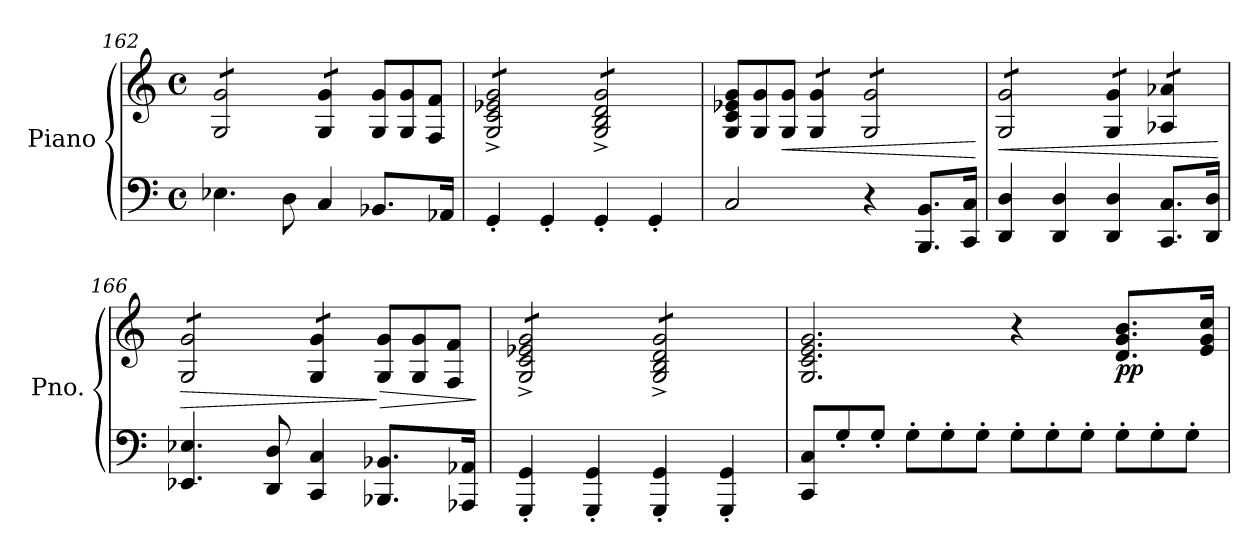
**kern	**kern	**dynam
*part1	*part1	*part1
*staff2	*staff1	*staff1/2
*I"Piano	*	*
*I'Pno.	*	*
!!LO:LB:g=z
*clefF4	*clefG2	*
*k[]	*k[]	*
*M4/4	*M4/4	*
*met(c)	*met(c)	*
*	*Xtuplet	*
=162	=162	=162
*	*tremolo	*
4.E-X\	12G/ 12g/L	.
.	12G/ 12g/	.
.	12G/ 12g/	.
.	12G/ 12g/	.
.	12G/ 12g/	.
8D\	.	.
.	12G/ 12g/J	.
4C/	12G/ 12g/L	.
.	12G/ 12g/	.
.	12G/ 12g/J	.
*	*Xtremolo	*
8.BB-X/L	12G/ 12g/L	.
.	12G/ 12g/	.
.	12F/ 12f/J	.
16AA-X/Jk	.	.
=163	=163	=163
*	*tremolo	*
4GG'/	12G/^ 12c/^ 12e-X/^ 12g/^L	.
.	12G/^ 12c/^ 12e-X/^ 12g/^	.
.	12G/^ 12c/^ 12e-X/^ 12g/^	.
4GG'/	12G/^ 12c/^ 12e-X/^ 12g/^	.
.	12G/^ 12c/^ 12e-X/^ 12g/^	.
.	12G/^ 12c/^ 12e-X/^ 12g/^J	.
4GG'/	12G/^ 12B/^ 12d/^ 12g/^L	.
.	12G/^ 12B/^ 12d/^ 12g/^	.
.	12G/^ 12B/^ 12d/^ 12g/^	.
4GG'/	12G/^ 12B/^ 12d/^ 12g/^	.
.	12G/^ 12B/^ 12d/^ 12g/^	.
.	12G/^ 12B/^ 12d/^ 12g/^J	.
*	*Xtremolo	*
=164	=164	=164
2C/	12G/ 12c/ 12e-X/ 12g/L	.
.	12G/ 12g/	.
!	!	!LO:HP:b
.	12G/ 12g/J	<
*	*tremolo	*
.	12G/ 12g/L	.
.	12G/ 12g/	.
.	12G/ 12g/J	.
4r	12G/ 12g/L	.
.	12G/ 12g/	.
.	12G/ 12g/	.
8.BBB/ 8.BB/L	12G/ 12g/	.
.	12G/ 12g/	.
.	12G/ 12g/J	.
16CC/ 16C/Jk	.	.
.	.	[
=165	=165	=165
!	!	!LO:HP:b
4DD/ 4D/	12G/ 12g/L	<
.	12G/ 12g/	.
.	12G/ 12g/	.
4DD/ 4D/	12G/ 12g/	.
.	12G/ 12g/	.
.	12G/ 12g/J	.
4DD/ 4D/	12G/ 12g/L	.
.	12G/ 12g/	.
.	12G/ 12g/J	.
8.CC/ 8.C/L	12A-X/ 12a-X/L	.
.	12A-X/ 12a-X/	.
.	12A-X/ 12a-X/J	.
16DD/ 16D/Jk	.	.
.	.	[
=166	=166	=166
!	!	!LO:HP:b
4.EE-X/ 4.E-X/	12G/ 12g/L	>
.	12G/ 12g/	.
.	12G/ 12g/	.
.	12G/ 12g/	.
.	12G/ 12g/	.
8DD/ 8D/	.	.
.	12G/ 12g/J	.
4CC/ 4C/	12G/ 12g/L	.
.	12G/ 12g/	.
.	12G/ 12g/J	.
*	*Xtremolo	*
!	!	!LO:HP:n=1:b
8.BBB-X/ 8.BB-X/L	12G/ 12g/L	] >
.	12G/ 12g/	.
.	12F/ 12f/J	.
16AAA-X/ 16AA-X/Jk	.	.
.	.	]
!!LO:PB:g=z
=167	=167	=167
*	*tremolo	*
4GGG/' 4GG/'	12G/^ 12c/^ 12e-X/^ 12g/^L	.
.	12G/^ 12c/^ 12e-X/^ 12g/^	.
.	12G/^ 12c/^ 12e-X/^ 12g/^	.
4GGG/' 4GG/'	12G/^ 12c/^ 12e-X/^ 12g/^	.
.	12G/^ 12c/^ 12e-X/^ 12g/^	.
.	12G/^ 12c/^ 12e-X/^ 12g/^J	.
4GGG/' 4GG/'	12G/^ 12B/^ 12d/^ 12g/^L	.
.	12G/^ 12B/^ 12d/^ 12g/^	.
.	12G/^ 12B/^ 12d/^ 12g/^	.
4GGG/' 4GG/'	12G/^ 12B/^ 12d/^ 12g/^	.
.	12G/^ 12B/^ 12d/^ 12g/^	.
.	12G/^ 12B/^ 12d/^ 12g/^J	.
*	*Xtremolo	*
=168	=168	=168
*Xtuplet	*	*
12CC/ 12C/L	3.G/ 3.c/ 3.e/ 3.g/	.
12G'/	.	.
12G'/J	.	.
12G'\L	.	.
12G'\	.	.
12G'\J	.	.
12G'\L	4r	.
12G'\	.	.
12G'\J	.	.
!	!	!LO:DY:b
12G'\L	8.d/ 8.g/ 8.b/L	pp
12G'\	.	.
12G'\J	.	.
.	16e/ 16g/ 16cc/Jk	.
=	=	=
*-	*-	*-
